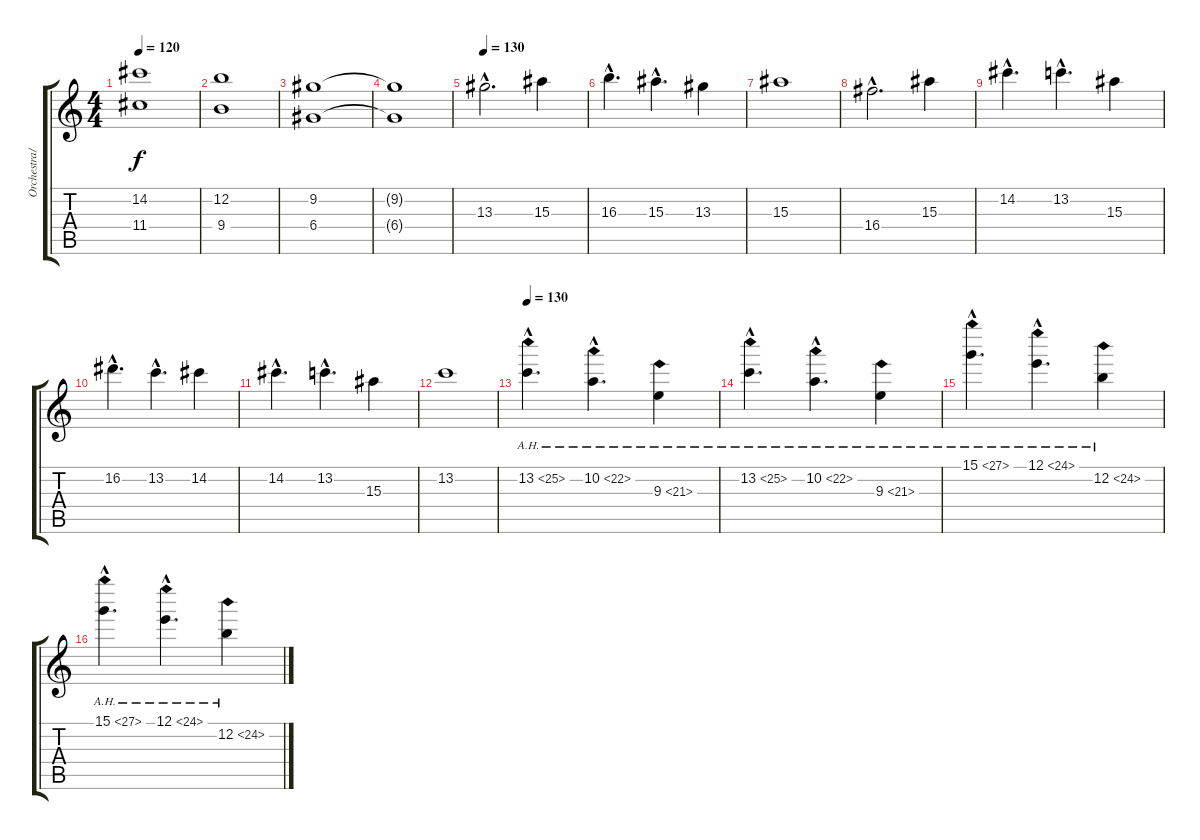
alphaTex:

\track ("Orchestra/Guitar 3" "Orchestra/") {instrument distortionguitar}
\staff {score tabs}
\tuning (E4 B3 G3 D3 A2 E2) {hide}
\ts (4 4)
\tempo 120
\clef g2
\ks c
(14.2 11.4).1{dy f} |
(12.2 9.4).1 |
(9.2 6.4).1 |
(9.2{t} 6.4{t}).1 |
\tempo 130
13.3{hac}.2{d volume 16 instrument synthvoice} 15.3.4 |
16.3{hac}.4{d} 15.3{hac}.4{d} 13.3.4 |
15.3.1 |
16.4{hac}.2{d} 15.3.4 |
14.2{hac}.4{d} 13.2{hac}.4{d} 15.3.4 |
16.2{hac}.4{d} 13.2{hac}.4{d} 14.2.4 |
14.2{hac}.4{d} 13.2{hac}.4{d} 15.3.4 |
13.2.1 |
\tempo 130
13.2{ah 12 hac}.4{d instrument viola} 10.2{ah 12 hac}.4{d} 9.3{ah 12}.4 |
13.2{ah 12 hac}.4{d} 10.2{ah 12 hac}.4{d} 9.3{ah 12}.4 |
15.1{ah 12 hac}.4{d} 12.1{ah 12 hac}.4{d} 12.2{ah 12}.4 |
15.1{ah 12 hac}.4{d} 12.1{ah 12 hac}.4{d} 12.2{ah 12}.4
